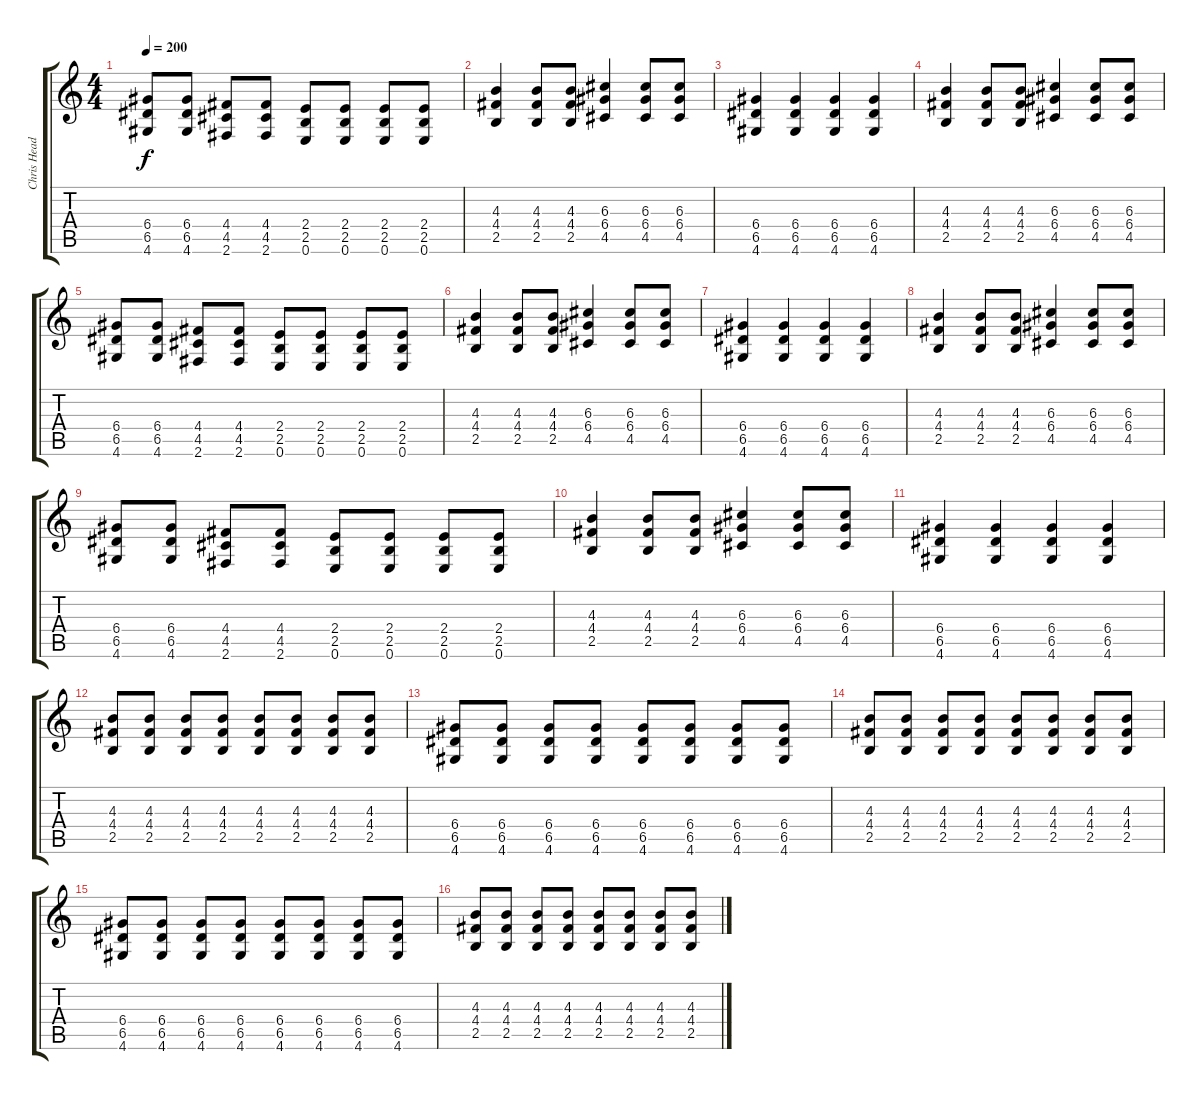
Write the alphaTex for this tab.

\track ("Chris Head (Guitar)" "Chris Head") {instrument distortionguitar}
\staff {score tabs}
\tuning (E4 B3 G3 D3 A2 E2) {hide}
\ts (4 4)
\tempo 200
\clef g2
\ks c
(6.4 6.5 4.6).8{dy f} (6.4 6.5 4.6).8 (4.4 4.5 2.6).8 (4.4 4.5 2.6).8 (2.4 2.5 0.6).8 (2.4 2.5 0.6).8 (2.4 2.5 0.6).8 (2.4 2.5 0.6).8 |
(4.3 4.4 2.5).4 (4.3 4.4 2.5).8 (4.3 4.4 2.5).8 (6.3 6.4 4.5).4 (6.3 6.4 4.5).8 (6.3 6.4 4.5).8 |
(6.4 6.5 4.6).4 (6.4 6.5 4.6).4 (6.4 6.5 4.6).4 (6.4 6.5 4.6).4 |
(4.3 4.4 2.5).4 (4.3 4.4 2.5).8 (4.3 4.4 2.5).8 (6.3 6.4 4.5).4 (6.3 6.4 4.5).8 (6.3 6.4 4.5).8 |
(6.4 6.5 4.6).8 (6.4 6.5 4.6).8 (4.4 4.5 2.6).8 (4.4 4.5 2.6).8 (2.4 2.5 0.6).8 (2.4 2.5 0.6).8 (2.4 2.5 0.6).8 (2.4 2.5 0.6).8 |
(4.3 4.4 2.5).4 (4.3 4.4 2.5).8 (4.3 4.4 2.5).8 (6.3 6.4 4.5).4 (6.3 6.4 4.5).8 (6.3 6.4 4.5).8 |
(6.4 6.5 4.6).4 (6.4 6.5 4.6).4 (6.4 6.5 4.6).4 (6.4 6.5 4.6).4 |
(4.3 4.4 2.5).4 (4.3 4.4 2.5).8 (4.3 4.4 2.5).8 (6.3 6.4 4.5).4 (6.3 6.4 4.5).8 (6.3 6.4 4.5).8 |
(6.4 6.5 4.6).8 (6.4 6.5 4.6).8 (4.4 4.5 2.6).8 (4.4 4.5 2.6).8 (2.4 2.5 0.6).8 (2.4 2.5 0.6).8 (2.4 2.5 0.6).8 (2.4 2.5 0.6).8 |
(4.3 4.4 2.5).4 (4.3 4.4 2.5).8 (4.3 4.4 2.5).8 (6.3 6.4 4.5).4 (6.3 6.4 4.5).8 (6.3 6.4 4.5).8 |
(6.4 6.5 4.6).4 (6.4 6.5 4.6).4 (6.4 6.5 4.6).4 (6.4 6.5 4.6).4 |
(4.3 4.4 2.5).8 (4.3 4.4 2.5).8 (4.3 4.4 2.5).8 (4.3 4.4 2.5).8 (4.3 4.4 2.5).8 (4.3 4.4 2.5).8 (4.3 4.4 2.5).8 (4.3 4.4 2.5).8 |
(6.4 6.5 4.6).8 (6.4 6.5 4.6).8 (6.4 6.5 4.6).8 (6.4 6.5 4.6).8 (6.4 6.5 4.6).8 (6.4 6.5 4.6).8 (6.4 6.5 4.6).8 (6.4 6.5 4.6).8 |
(4.3 4.4 2.5).8 (4.3 4.4 2.5).8 (4.3 4.4 2.5).8 (4.3 4.4 2.5).8 (4.3 4.4 2.5).8 (4.3 4.4 2.5).8 (4.3 4.4 2.5).8 (4.3 4.4 2.5).8 |
(6.4 6.5 4.6).8 (6.4 6.5 4.6).8 (6.4 6.5 4.6).8 (6.4 6.5 4.6).8 (6.4 6.5 4.6).8 (6.4 6.5 4.6).8 (6.4 6.5 4.6).8 (6.4 6.5 4.6).8 |
(4.3 4.4 2.5).8 (4.3 4.4 2.5).8 (4.3 4.4 2.5).8 (4.3 4.4 2.5).8 (4.3 4.4 2.5).8 (4.3 4.4 2.5).8 (4.3 4.4 2.5).8 (4.3 4.4 2.5).8
